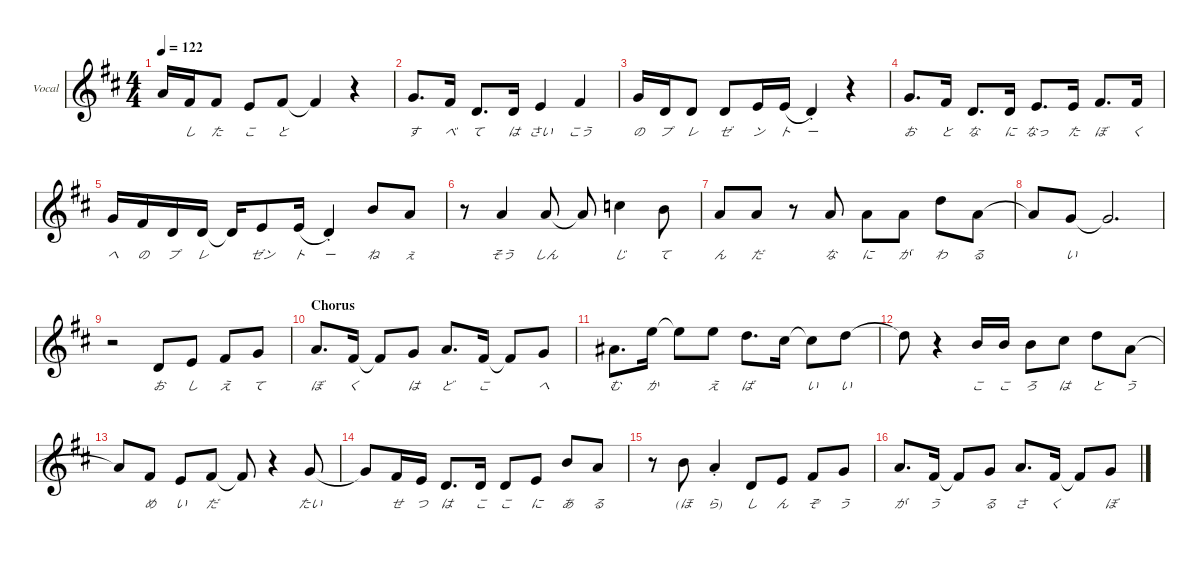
\defaultSystemsLayout 4
\hideDynamics
\bracketExtendMode nobrackets
\firstSystemTrackNameOrientation horizontal
\track ("Vocal" "Vocal") {defaultSystemsLayout 4 mute instrument lead7fifths}
\staff {score}
\tuning (E4 B3 G3 D3 A2 E2)
\ts (4 4)
\tempo 122
\clef g2
\scale
0.236487
\ks d
5.1{t acc forcenatural}.16{dy f beam Up} 2.1{acc #}.16{lyrics (0 "し") lyrics (1 "") lyrics (2 "") lyrics (3 "") lyrics (4 "") beam Up} 2.1{acc #}.8{lyrics (0 "た") lyrics (1 "") lyrics (2 "") lyrics (3 "") lyrics (4 "") beam Up beam split} 0.1{acc forcenatural}.8{lyrics (0 "こ") lyrics (1 "") lyrics (2 "") lyrics (3 "") lyrics (4 "") beam Up} 2.1{acc #}.8{lyrics (0 "と") lyrics (1 "") lyrics (2 "") lyrics (3 "") lyrics (4 "") beam Up} 2.1{t acc #}.4{beam Up} r.4{beam Down} |
\scale
0.290539 3.1{acc forcenatural}.8{d lyrics (0 "す") lyrics (1 "") lyrics (2 "") lyrics (3 "") lyrics (4 "") beam Up} 2.1{acc #}.16{lyrics (0 "べ") lyrics (1 "") lyrics (2 "") lyrics (3 "") lyrics (4 "") beam Up beam split} 3.2{acc forcenatural}.8{d lyrics (0 "て") lyrics (1 "") lyrics (2 "") lyrics (3 "") lyrics (4 "") beam Up} 3.2{acc forcenatural}.16{lyrics (0 "は") lyrics (1 "") lyrics (2 "") lyrics (3 "") lyrics (4 "") beam Up} 0.1{acc forcenatural}.4{lyrics (0 "さい") lyrics (1 "") lyrics (2 "") lyrics (3 "") lyrics (4 "") beam Up} 2.1{acc #}.4{lyrics (0 "こう") lyrics (1 "") lyrics (2 "") lyrics (3 "") lyrics (4 "") beam Up} |
\scale
0.236487 3.1{acc forcenatural}.16{lyrics (0 "の") lyrics (1 "") lyrics (2 "") lyrics (3 "") lyrics (4 "") beam Up} 3.2{acc forcenatural}.16{lyrics (0 "プ") lyrics (1 "") lyrics (2 "") lyrics (3 "") lyrics (4 "") beam Up} 3.2{acc forcenatural}.8{lyrics (0 "レ") lyrics (1 "") lyrics (2 "") lyrics (3 "") lyrics (4 "") beam Up beam split} 3.2{acc forcenatural}.8{lyrics (0 "ゼ") lyrics (1 "") lyrics (2 "") lyrics (3 "") lyrics (4 "") beam Up} 0.1{acc forcenatural}.16{lyrics (0 "ン") lyrics (1 "") lyrics (2 "") lyrics (3 "") lyrics (4 "") beam Up} 0.1{acc forcenatural}.16{lyrics (0 "ト") lyrics (1 "") lyrics (2 "") lyrics (3 "") lyrics (4 "") legatoorigin beam Up} 3.2{st acc forcenatural}.4{lyrics (0 "ー") lyrics (1 "") lyrics (2 "") lyrics (3 "") lyrics (4 "") beam Up} r.4{beam Down} |
\scale
0.236487 3.1{acc forcenatural}.8{d lyrics (0 "お") lyrics (1 "") lyrics (2 "") lyrics (3 "") lyrics (4 "") beam Up} 2.1{acc #}.16{lyrics (0 "と") lyrics (1 "") lyrics (2 "") lyrics (3 "") lyrics (4 "") beam Up beam split} 3.2{acc forcenatural}.8{d lyrics (0 "な") lyrics (1 "") lyrics (2 "") lyrics (3 "") lyrics (4 "") beam Up} 3.2{acc forcenatural}.16{lyrics (0 "に") lyrics (1 "") lyrics (2 "") lyrics (3 "") lyrics (4 "") beam Up} 0.1{acc forcenatural}.8{d lyrics (0 "なっ") lyrics (1 "") lyrics (2 "") lyrics (3 "") lyrics (4 "") beam Up} 0.1{acc forcenatural}.16{lyrics (0 "た") lyrics (1 "") lyrics (2 "") lyrics (3 "") lyrics (4 "") beam Up beam split} 2.1{acc #}.8{d lyrics (0 "ぼ") lyrics (1 "") lyrics (2 "") lyrics (3 "") lyrics (4 "") beam Up} 2.1{acc #}.16{lyrics (0 "く") lyrics (1 "") lyrics (2 "") lyrics (3 "") lyrics (4 "") beam Up} |
\scale
0.236487 3.1{acc forcenatural}.16{lyrics (0 "へ") lyrics (1 "") lyrics (2 "") lyrics (3 "") lyrics (4 "") beam Up} 2.1{acc #}.16{lyrics (0 "の") lyrics (1 "") lyrics (2 "") lyrics (3 "") lyrics (4 "") beam Up} 3.2{acc forcenatural}.16{lyrics (0 "プ") lyrics (1 "") lyrics (2 "") lyrics (3 "") lyrics (4 "") beam Up} 3.2{acc forcenatural}.16{lyrics (0 "レ") lyrics (1 "") lyrics (2 "") lyrics (3 "") lyrics (4 "") beam Up beam split} 3.2{t acc forcenatural}.16{beam Up} 0.1{acc forcenatural}.8{lyrics (0 "ゼン") lyrics (1 "") lyrics (2 "") lyrics (3 "") lyrics (4 "") beam Up} 0.1{acc forcenatural}.16{lyrics (0 "ト") lyrics (1 "") lyrics (2 "") lyrics (3 "") lyrics (4 "") legatoorigin beam Up} 3.2{st acc forcenatural}.4{lyrics (0 "ー") lyrics (1 "") lyrics (2 "") lyrics (3 "") lyrics (4 "") beam Up} 7.1{acc forcenatural}.8{lyrics (0 "ね") lyrics (1 "") lyrics (2 "") lyrics (3 "") lyrics (4 "") beam Up} 5.1{acc forcenatural}.8{lyrics (0 "ぇ") lyrics (1 "") lyrics (2 "") lyrics (3 "") lyrics (4 "") beam Up} |
\scale
0.29054 r.8{beam Down} 5.1{acc forcenatural}.4{lyrics (0 "そう") lyrics (1 "") lyrics (2 "") lyrics (3 "") lyrics (4 "") beam Up} 5.1{acc forcenatural}.8{lyrics (0 "しん") lyrics (1 "") lyrics (2 "") lyrics (3 "") lyrics (4 "") beam Up} 5.1{t acc forcenatural}.8{beam Up} 8.1{acc forcenatural}.4{lyrics (0 "じ") lyrics (1 "") lyrics (2 "") lyrics (3 "") lyrics (4 "") beam Down} 7.1{acc forcenatural}.8{lyrics (0 "て") lyrics (1 "") lyrics (2 "") lyrics (3 "") lyrics (4 "") beam Down} |
\scale
0.236487 5.1{acc forcenatural}.8{lyrics (0 "ん") lyrics (1 "") lyrics (2 "") lyrics (3 "") lyrics (4 "") beam Up} 5.1{acc forcenatural}.8{lyrics (0 "だ") lyrics (1 "") lyrics (2 "") lyrics (3 "") lyrics (4 "") beam Up} r.8{beam Up} 5.1{acc forcenatural}.8{lyrics (0 "な") lyrics (1 "") lyrics (2 "") lyrics (3 "") lyrics (4 "") beam Up} 5.1{acc forcenatural}.8{lyrics (0 "に") lyrics (1 "") lyrics (2 "") lyrics (3 "") lyrics (4 "") beam Down} 5.1{acc forcenatural}.8{lyrics (0 "が") lyrics (1 "") lyrics (2 "") lyrics (3 "") lyrics (4 "") beam Down} 10.1{acc forcenatural}.8{lyrics (0 "わ") lyrics (1 "") lyrics (2 "") lyrics (3 "") lyrics (4 "") beam Down} 5.1{acc forcenatural}.8{lyrics (0 "る") lyrics (1 "") lyrics (2 "") lyrics (3 "") lyrics (4 "") beam Down} |
\scale
0.236487 5.1{t acc forcenatural}.8{beam Up} 3.1{acc forcenatural}.8{lyrics (0 "い") lyrics (1 "") lyrics (2 "") lyrics (3 "") lyrics (4 "") beam Up} 3.1{t acc forcenatural}.2{d beam Up} |
\scale
0.236487 r.2{beam Down} 3.2{acc forcenatural}.8{lyrics (0 "お") lyrics (1 "") lyrics (2 "") lyrics (3 "") lyrics (4 "") beam Up} 0.1{acc forcenatural}.8{lyrics (0 "し") lyrics (1 "") lyrics (2 "") lyrics (3 "") lyrics (4 "") beam Up} 2.1{acc #}.8{lyrics (0 "え") lyrics (1 "") lyrics (2 "") lyrics (3 "") lyrics (4 "") beam Up} 3.1{acc forcenatural}.8{lyrics (0 "て") lyrics (1 "") lyrics (2 "") lyrics (3 "") lyrics (4 "") beam Up} |
\section ("" "Chorus")
\scale
0.290421 5.1{acc forcenatural}.8{d lyrics (0 "ぼ") lyrics (1 "") lyrics (2 "") lyrics (3 "") lyrics (4 "") beam Up} 2.1{acc #}.16{lyrics (0 "く") lyrics (1 "") lyrics (2 "") lyrics (3 "") lyrics (4 "") beam Up beam split} 2.1{t acc #}.8{beam Up} 3.1{acc forcenatural}.8{lyrics (0 "は") lyrics (1 "") lyrics (2 "") lyrics (3 "") lyrics (4 "") beam Up} 5.1{acc forcenatural}.8{d lyrics (0 "ど") lyrics (1 "") lyrics (2 "") lyrics (3 "") lyrics (4 "") beam Up} 2.1{acc #}.16{lyrics (0 "こ") lyrics (1 "") lyrics (2 "") lyrics (3 "") lyrics (4 "") beam Up beam split} 2.1{t acc #}.8{beam Up} 3.1{acc forcenatural}.8{lyrics (0 "へ") lyrics (1 "") lyrics (2 "") lyrics (3 "") lyrics (4 "") beam Up} |
\scale
0.236605 6.1{acc #}.8{d lyrics (0 "む") lyrics (1 "") lyrics (2 "") lyrics (3 "") lyrics (4 "") beam Down} 12.1{acc forcenatural}.16{lyrics (0 "か") lyrics (1 "") lyrics (2 "") lyrics (3 "") lyrics (4 "") beam Down beam split} 12.1{t acc forcenatural}.8{beam Down} 12.1{acc forcenatural}.8{lyrics (0 "え") lyrics (1 "") lyrics (2 "") lyrics (3 "") lyrics (4 "") beam Down} 10.1{acc forcenatural}.8{d lyrics (0 "ば") lyrics (1 "") lyrics (2 "") lyrics (3 "") lyrics (4 "") beam Down} 9.1{acc #}.16{beam Down beam split} 9.1{t acc #}.8{lyrics (0 "い") lyrics (1 "") lyrics (2 "") lyrics (3 "") lyrics (4 "") beam Down} 10.1{acc forcenatural}.8{lyrics (0 "い") lyrics (1 "") lyrics (2 "") lyrics (3 "") lyrics (4 "") beam Down} |
\scale
0.236487 10.1{t acc forcenatural}.8{beam Down} r.4{beam Down} 7.1{acc forcenatural}.16{lyrics (0 "こ") lyrics (1 "") lyrics (2 "") lyrics (3 "") lyrics (4 "") beam Up} 7.1{acc forcenatural}.16{lyrics (0 "こ") lyrics (1 "") lyrics (2 "") lyrics (3 "") lyrics (4 "") beam Up} 7.1{acc forcenatural}.8{lyrics (0 "ろ") lyrics (1 "") lyrics (2 "") lyrics (3 "") lyrics (4 "") beam Down} 9.1{acc #}.8{lyrics (0 "は") lyrics (1 "") lyrics (2 "") lyrics (3 "") lyrics (4 "") beam Down} 10.1{acc forcenatural}.8{lyrics (0 "と") lyrics (1 "") lyrics (2 "") lyrics (3 "") lyrics (4 "") beam Down} 5.1{acc forcenatural}.8{lyrics (0 "う") lyrics (1 "") lyrics (2 "") lyrics (3 "") lyrics (4 "") beam Down} |
\scale
0.236487 5.1{t acc forcenatural}.8{beam Up} 2.1{acc #}.8{lyrics (0 "め") lyrics (1 "") lyrics (2 "") lyrics (3 "") lyrics (4 "") beam Up} 0.1{acc forcenatural}.8{lyrics (0 "い") lyrics (1 "") lyrics (2 "") lyrics (3 "") lyrics (4 "") beam Up} 2.1{acc #}.8{lyrics (0 "だ") lyrics (1 "") lyrics (2 "") lyrics (3 "") lyrics (4 "") beam Up} 2.1{t acc #}.8{beam Up} r.4{beam Down} 3.1{acc forcenatural}.8{lyrics (0 "たい") lyrics (1 "") lyrics (2 "") lyrics (3 "") lyrics (4 "") beam Up} |
\scale
0.527027 3.1{t acc forcenatural}.8{beam Up} 2.1{acc #}.16{lyrics (0 "せ") lyrics (1 "") lyrics (2 "") lyrics (3 "") lyrics (4 "") beam Up} 0.1{acc forcenatural}.16{lyrics (0 "つ") lyrics (1 "") lyrics (2 "") lyrics (3 "") lyrics (4 "") beam Up beam split} 3.2{acc forcenatural}.8{d lyrics (0 "は") lyrics (1 "") lyrics (2 "") lyrics (3 "") lyrics (4 "") beam Up} 3.2{acc forcenatural}.16{lyrics (0 "こ") lyrics (1 "") lyrics (2 "") lyrics (3 "") lyrics (4 "") beam Up} 3.2{acc forcenatural}.8{lyrics (0 "こ") lyrics (1 "") lyrics (2 "") lyrics (3 "") lyrics (4 "") beam Up} 0.1{acc forcenatural}.8{lyrics (0 "に") lyrics (1 "") lyrics (2 "") lyrics (3 "") lyrics (4 "") beam Up} 7.1{acc forcenatural}.8{lyrics (0 "あ") lyrics (1 "") lyrics (2 "") lyrics (3 "") lyrics (4 "") beam Up} 5.1{acc forcenatural}.8{lyrics (0 "る") lyrics (1 "") lyrics (2 "") lyrics (3 "") lyrics (4 "") beam Up} |
\scale
0.472973 r.8{beam Down} 7.1{acc forcenatural}.8{lyrics (0 "(ほ") lyrics (1 "") lyrics (2 "") lyrics (3 "") lyrics (4 "") beam Down} 5.1{st acc forcenatural}.4{lyrics (0 "ら)") lyrics (1 "") lyrics (2 "") lyrics (3 "") lyrics (4 "") beam Up} 3.2{acc forcenatural}.8{lyrics (0 "し") lyrics (1 "") lyrics (2 "") lyrics (3 "") lyrics (4 "") beam Up} 0.1{acc forcenatural}.8{lyrics (0 "ん") lyrics (1 "") lyrics (2 "") lyrics (3 "") lyrics (4 "") beam Up} 2.1{acc #}.8{lyrics (0 "ぞ") lyrics (1 "") lyrics (2 "") lyrics (3 "") lyrics (4 "") beam Up} 3.1{acc forcenatural}.8{lyrics (0 "う") lyrics (1 "") lyrics (2 "") lyrics (3 "") lyrics (4 "") beam Up} |
\scale
0.290539 5.1{acc forcenatural}.8{d lyrics (0 "が") lyrics (1 "") lyrics (2 "") lyrics (3 "") lyrics (4 "") beam Up} 2.1{acc #}.16{lyrics (0 "う") lyrics (1 "") lyrics (2 "") lyrics (3 "") lyrics (4 "") beam Up beam split} 2.1{t acc #}.8{beam Up} 3.1{acc forcenatural}.8{lyrics (0 "る") lyrics (1 "") lyrics (2 "") lyrics (3 "") lyrics (4 "") beam Up} 5.1{acc forcenatural}.8{d lyrics (0 "さ") lyrics (1 "") lyrics (2 "") lyrics (3 "") lyrics (4 "") beam Up} 2.1{acc #}.16{lyrics (0 "く") lyrics (1 "") lyrics (2 "") lyrics (3 "") lyrics (4 "") beam Up beam split} 2.1{t acc #}.8{beam Up} 3.1{acc forcenatural}.8{lyrics (0 "ぼ") lyrics (1 "") lyrics (2 "") lyrics (3 "") lyrics (4 "") beam Up}
